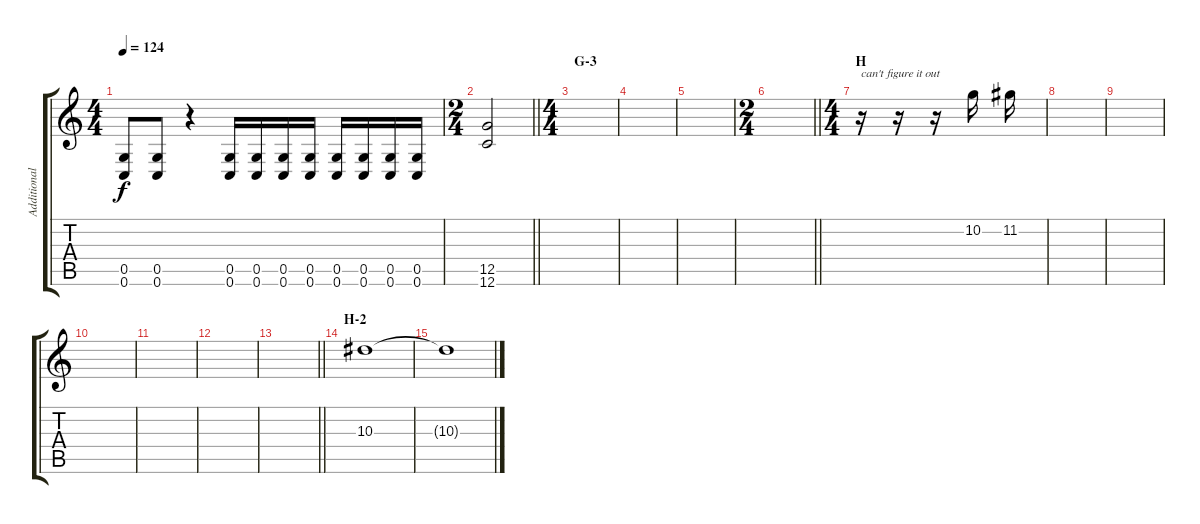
\track ("Additional Guitar" "Additional") {instrument distortionguitar}
\staff {score tabs}
\tuning (D4 A3 F3 C3 G2 C2) {hide}
\ts (4 4)
\tempo 124
\clef g2
\ks c
(0.5 0.6).8{dy f} (0.5 0.6).8 r.4 (0.5 0.6).16 (0.5 0.6).16 (0.5 0.6).16 (0.5 0.6).16 (0.5 0.6).16 (0.5 0.6).16 (0.5 0.6).16 (0.5 0.6).16 |
\ts (2 4)
\barLineRight lightlight
(12.5 12.6).2 |
\ts (4 4)
\section ("" "G-3")
|
|
|
\ts (2 4)
\barLineRight lightlight
|
\ts (4 4)
\section ("" "H")
r.16{txt "can't figure it out"} r.16 r.16 10.2.16 11.2.16 |
|
|
|
|
|
\barLineRight lightlight
|
\section ("" "H-2")
10.3.1 |
10.3{t}.1
